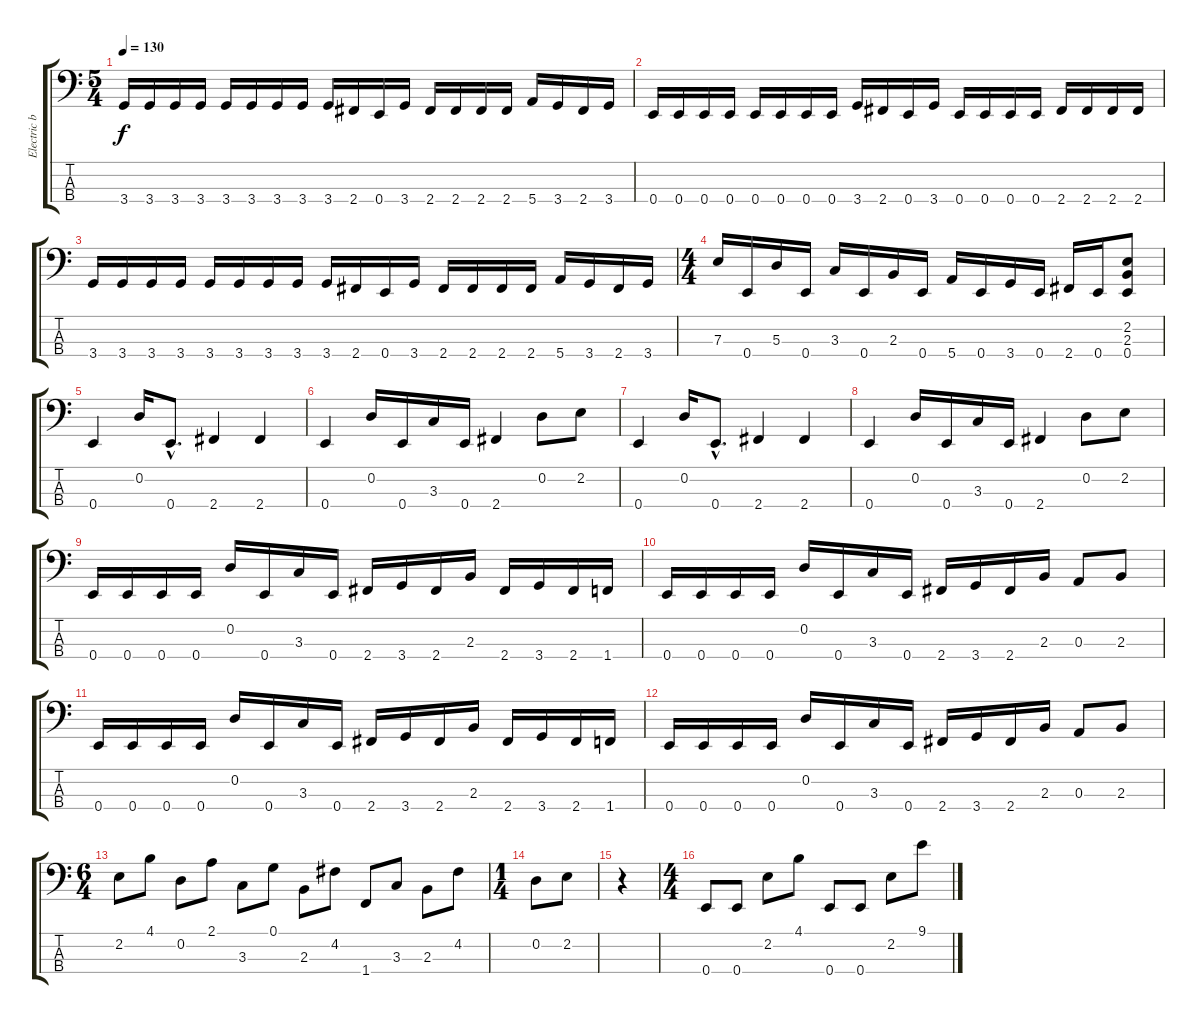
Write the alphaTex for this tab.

\track ("Electric bass" "Electric b") {instrument electricbassfinger}
\staff {score tabs}
\tuning (G2 D2 A1 E1) {hide}
\ts (5 4)
\tempo 130
\clef f4
\ks c
3.4.16{dy f} 3.4.16 3.4.16 3.4.16 3.4.16 3.4.16 3.4.16 3.4.16 3.4.16 2.4.16 0.4.16 3.4.16 2.4.16 2.4.16 2.4.16 2.4.16 5.4.16 3.4.16 2.4.16 3.4.16 |
0.4.16 0.4.16 0.4.16 0.4.16 0.4.16 0.4.16 0.4.16 0.4.16 3.4.16 2.4.16 0.4.16 3.4.16 0.4.16 0.4.16 0.4.16 0.4.16 2.4.16 2.4.16 2.4.16 2.4.16 |
3.4.16 3.4.16 3.4.16 3.4.16 3.4.16 3.4.16 3.4.16 3.4.16 3.4.16 2.4.16 0.4.16 3.4.16 2.4.16 2.4.16 2.4.16 2.4.16 5.4.16 3.4.16 2.4.16 3.4.16 |
\ts (4 4)
7.3.16 0.4.16 5.3.16 0.4.16 3.3.16 0.4.16 2.3.16 0.4.16 5.4.16 0.4.16 3.4.16 0.4.16 2.4.16 0.4.16 (2.2 2.3 0.4).8 |
0.4.4 0.2.16 0.4{hac}.8{d} 2.4.4 2.4.4 |
0.4.4 0.2.16 0.4.16 3.3.16 0.4.16 2.4.4 0.2.8 2.2.8 |
0.4.4 0.2.16 0.4{hac}.8{d} 2.4.4 2.4.4 |
0.4.4 0.2.16 0.4.16 3.3.16 0.4.16 2.4.4 0.2.8 2.2.8 |
0.4.16 0.4.16 0.4.16 0.4.16 0.2.16 0.4.16 3.3.16 0.4.16 2.4.16 3.4.16 2.4.16 2.3.16 2.4.16 3.4.16 2.4.16 1.4.16 |
0.4.16 0.4.16 0.4.16 0.4.16 0.2.16 0.4.16 3.3.16 0.4.16 2.4.16 3.4.16 2.4.16 2.3.16 0.3.8 2.3.8 |
0.4.16 0.4.16 0.4.16 0.4.16 0.2.16 0.4.16 3.3.16 0.4.16 2.4.16 3.4.16 2.4.16 2.3.16 2.4.16 3.4.16 2.4.16 1.4.16 |
0.4.16 0.4.16 0.4.16 0.4.16 0.2.16 0.4.16 3.3.16 0.4.16 2.4.16 3.4.16 2.4.16 2.3.16 0.3.8 2.3.8 |
\ts (6 4)
2.2.8 4.1.8 0.2.8 2.1.8 3.3.8 0.1.8 2.3.8 4.2.8 1.4.8 3.3.8 2.3.8 4.2.8 |
\ts (1 4)
0.2.8 2.2.8 |
r.4 |
\ts (4 4)
0.4.8 0.4.8 2.2.8 4.1.8 0.4.8 0.4.8 2.2.8 9.1.8
